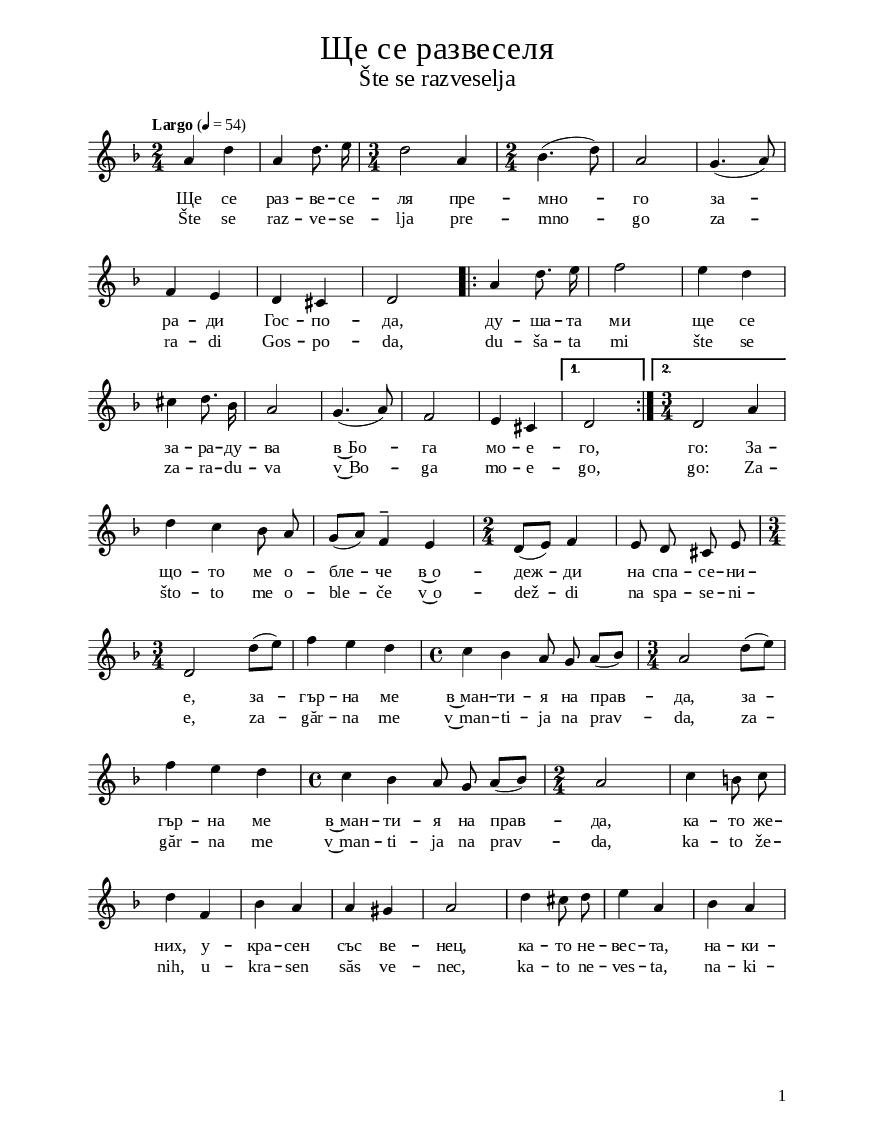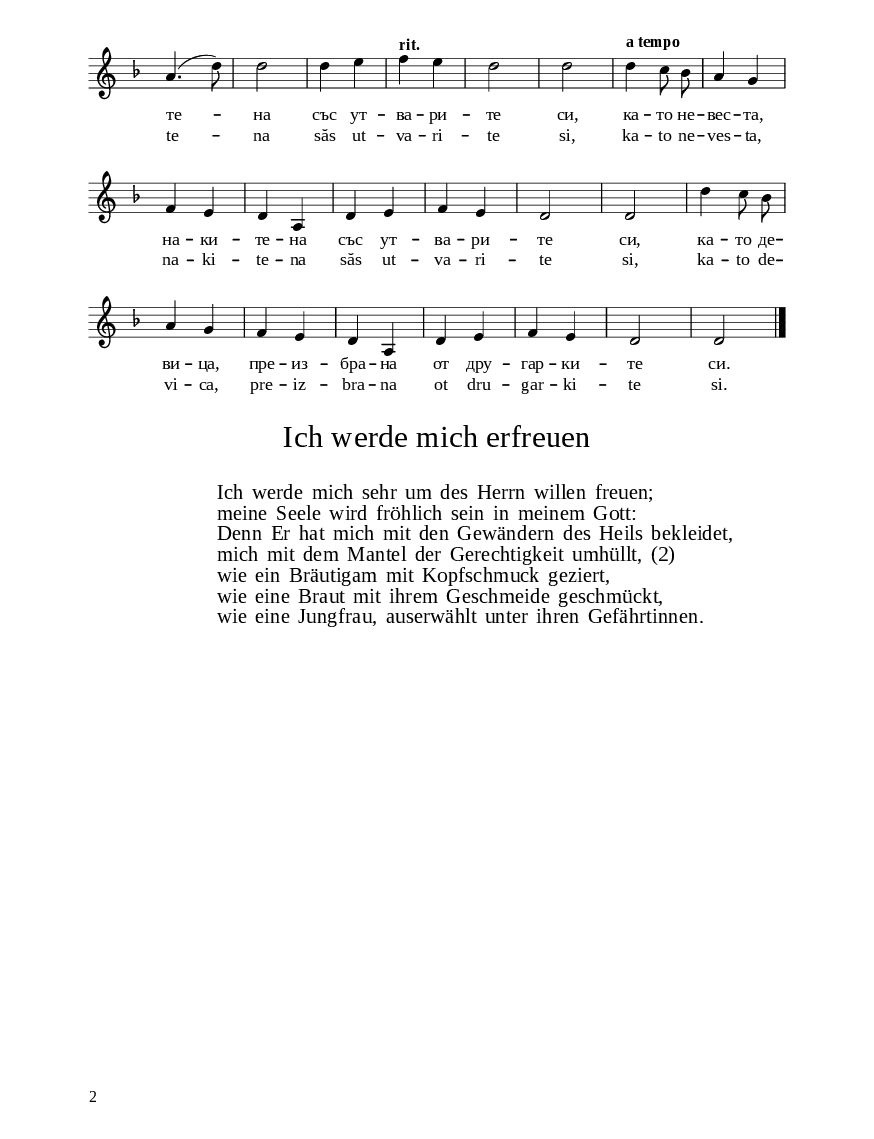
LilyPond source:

\version "2.24.1"

% include paper part and global functions
\include "include/globals.ily"

\bookpart {
  \label #'ref021
  \tocItem \markup "Ще се развеселя – Šte se razveselja"
  \include "include/bookpart-paper.ily"
  \score {
    \include "include/score-layout.ily"

    \new Voice \absolute {
      \clef treble
      \key d \minor
      \time 2/4
      \tempoFunc "Largo" 4 "54"
      \autoBeamOff

      a'4 d''4 | a'4 d''8. e''16 | \time 3/4 d''2 a'4 | \time 2/4 bes'4. ( d''8 ) | a'2 | g'4. ( a'8 ) | \break

      f'4 e'4 | d'4 cis'4 | d'2 | \repeat volta 2 {
        a'4 d''8. e''16 | f''2 | e''4 d''4  \break

        cis''4 d''8. bes'16 | a'2 | g'4. ( a'8 ) | f'2 | e'4 cis'4 |
      } \alternative { {d'2 } {\time 3/4 d'2 a'4} } \break

      d''4 c''4 bes'8 a'8 | g'8([a'8]) f'4^- e'4 | \time 2/4 d'8([e'8]) f'4 | e'8 d'8 cis'8 e'8 | \break

      \time 3/4 d'2 d''8 ([e''8]) | f''4 e''4 d''4 | \time 4/4 c''4 bes'4 a'8 g'8 a'8([bes'8]) | \time 3/4 a'2 d''8 ([e''8]) | \break

      f''4 e''4 d''4 | \time 4/4 c''4 bes'4 a'8 g'8 a'8 ([bes'8]) | \time 2/4 a'2 | c''4 b'8 c'' | \break

      d''4 f'4 | bes'4 a'4 | a'4 gis'4 | a'2 | d''4 cis''8 d''8 | e''4 a'4 | bes'4 a'4 | \pageBreak

      a'4. ( d''8 ) | d''2 | d''4 e''4 | \tempo "rit." f''4 e''4 | d''2 | d''2 | \tempo "a tempo" d''4 c''8 bes'8 | a'4 g'4 | \break

      f'4 e'4 | d'4 a4 | d'4 e'4 | f'4 e'4 | d'2 | d'2 | d''4 c''8\noBeam bes'8 | \break

      a'4 g'4 | f'4 e'4 | d'4 a4 | d'4 e'4 | f'4 e'4 | d'2 | d'2 | \bar "|."
    }

    \addlyrics {
      Ще се раз -- ве -- се -- ля пре -- мно -- го за --
      ра -- ди Гос -- по -- да, ду -- ша -- та ми ще се
      за -- ра -- ду -- ва в~Бо -- га мо -- е -- го, го: За --
      що -- то ме о -- бле -- че в~o -- деж -- ди на спа -- се -- ни --
      е, за -- гър -- на ме в~ман -- ти -- я на прав -- да, за --
      гър -- на ме в~ман -- ти -- я на прав -- да, ка -- то же --
      них, у -- кра -- сен със ве -- нец, ка -- то не -- вес -- та, на -- ки --
      те -- на със ут -- ва -- ри -- те си, ка -- то не -- вес -- та,
      на -- ки -- те -- на със ут -- ва -- ри -- те си, ка -- то де --
      ви -- ца, пре -- из -- бра -- на от дру -- гар -- ки -- те си.
    }

    \addlyrics {
      Šte se raz -- ve -- se -- lja pre -- mno -- go za --
      ra -- di Gos -- po -- da, du -- ša -- ta mi šte se
      za -- ra -- du -- va v~Bo -- ga mo -- e -- go, go: Za --
      što -- to me o -- ble -- če v~o -- dež -- di na spa -- se -- ni --
      e, za -- găr -- na me v~man -- ti -- ja na prav -- da, za --
      găr -- na me v~man -- ti -- ja na prav -- da, ka -- to že --
      nih, u -- kra -- sen săs ve -- nec, ka -- to ne -- ves -- ta, na -- ki --
      te -- na săs ut -- va -- ri -- te si, ka -- to ne -- ves -- ta,
      na -- ki -- te -- na săs ut -- va -- ri -- te si, ka -- to de --
      vi -- ca, pre -- iz -- bra -- na ot dru -- gar -- ki -- te si.
    }
    \header {
      title = \titleFunc "Ще се развеселя" "Šte se razveselja"
    }

    \midi{}

  } % score

  % include foreign translation(s) of the song
  \version "2.18.2"

\markup \fill-line { \fontsize #6 "Ich werde mich erfreuen" }
\markup \null
\markup \null
\markup \fontsize #+2.5 {
    \hspace #10
    \override #'(baseline-skip . 2)
    
         \column {
     \line { " " }
      
      \line { "   " Ich werde mich sehr um des Herrn willen freuen; }
      \line {   "   " meine Seele wird fröhlich sein in meinem
Gott: }  
      \line {   "   " Denn Er hat mich mit den Gewändern
des Heils bekleidet, }
      \line {   "   " mich mit dem Mantel der Gerechtigkeit
umhüllt, (2) } 
      \line {   "   " wie ein Bräutigam mit Kopfschmuck
geziert, } 
      \line { "   " wie eine Braut mit ihrem Geschmeide
geschmückt, }
      \line {   "   "wie eine Jungfrau, auserwählt unter
ihren Gefährtinnen. }  
      
    }
       
    }  
    


} % bookpart
